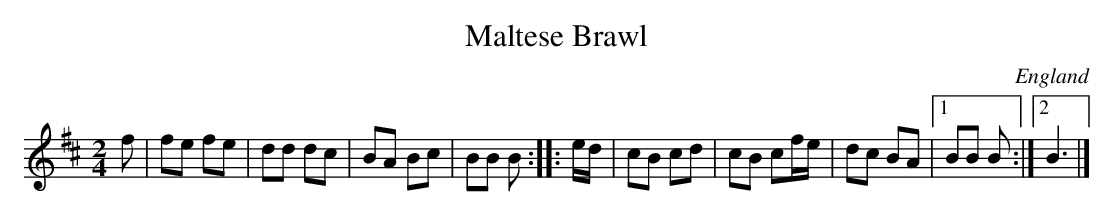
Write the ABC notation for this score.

X:1
T:Maltese Brawl
L:1/8
M:2/4
O:England
K:B minor
f|\
fe fe|dd dc|BA Bc|BB B::\
e/d/|cB cd|cB cf/e/|dc BA|1 BB B :|2 B3|]
